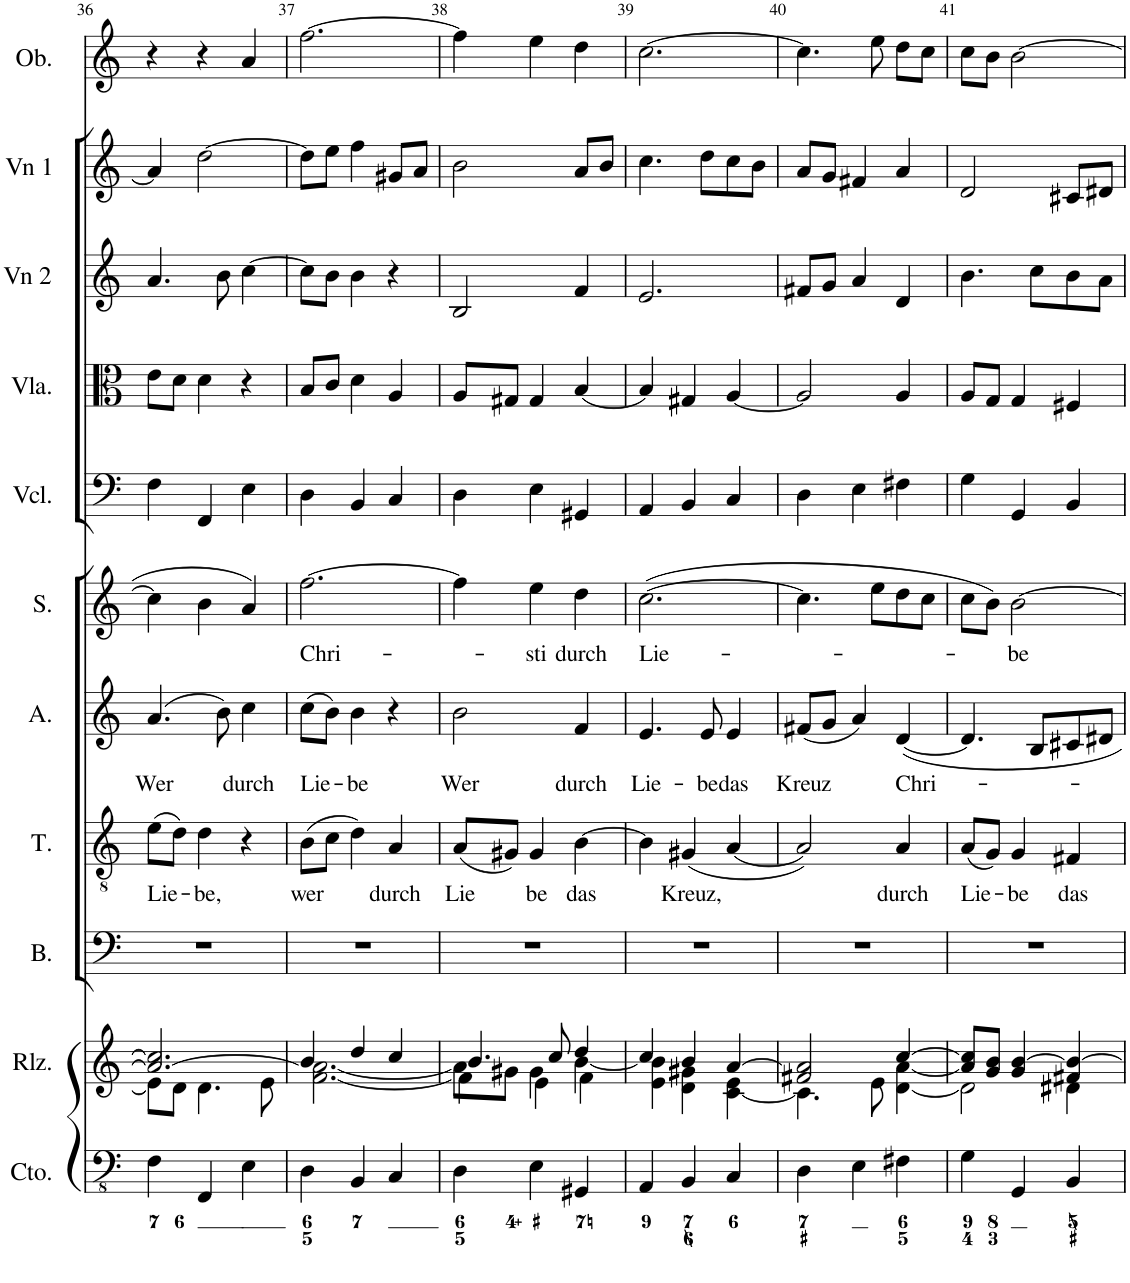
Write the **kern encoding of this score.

**kern	**kern	**kern	**kern	**text	**kern	**text	**kern	**text	**kern	**kern	**kern	**kern	**kern	**kern	**kern
*part13	*part12	*part11	*part10	*part10	*part9	*part9	*part8	*part8	*part7	*part6	*part5	*part4	*part3	*part2	*part1
*staff13	*staff12	*staff11	*staff10	*staff10	*staff9	*staff9	*staff8	*staff8	*staff7	*staff6	*staff5	*staff4	*staff3	*staff2	*staff1
*I"Continuo	*I"Rlzn.	*I"Bass	*I"Tenor	*	*I"Alto	*	*I"Soprano	*	*I"Contrabass	*I"'Cello/Cb	*I"Viola	*I"Violin 2	*I"Violin 1	*I"OboeXEQ	*I"Oboe
*I'Cto.	*I'Rlz.	*I'B.	*I'T.	*	*I'A.	*	*I'S.	*	*I'Cb	*	*I'Vla.	*I'Vn 2	*I'Vn 1	*I'Ob	*I'Ob.
!!LO:PB:g=z
*clefFv4	*clefG2	*clefF4	*clefGv2	*	*clefG2	*	*clefG2	*	*clefFv4	*clefF4	*clefC3	*clefG2	*clefG2	*clefG2	*clefG2
*	*	*	*	*	*	*	*	*	*Trd7c12	*	*	*	*	*	*
*k[]	*k[]	*k[]	*k[]	*	*k[]	*	*k[]	*	*k[]	*k[]	*k[]	*k[]	*k[]	*k[]	*k[]
*M3/4	*M3/4	*M3/4	*M3/4	*	*M3/4	*	*M3/4	*	*M3/4	*M3/4	*M3/4	*M3/4	*M3/4	*M3/4	*M3/4
=36	=36	=36	=36	=36	=36	=36	=36	=36	=36	=36	=36	=36	=36	=36	=36
*	*^	*	*	*	*	*	*	*	*	*	*	*	*	*	*
!	!	!	!	!	!LO:LY:b	!	!LO:LY:b	!	!	!	!	!	!	!	!	!
4FF\	2.a/_ 2.cc/]	8e\L]	2.r	(8e\L	Lie-	(4.a/	Wer	4cc\]	.	4FF	4F\	8e\L	4.a/	4a/]	4r	4r
.	.	8d\J	.	8d\J)	.	.	.	.	.	.	.	8d\J	.	.	.	.
!	!	!	!	!	!LO:LY:b	!	!	!	!	!	!	!	!	!	!	!
4FFF/	.	4.d\	.	4d\	-be,	.	.	4b\	.	4FFF	4FF/	4d\	.	[2dd\	4r	4r
.	.	.	.	.	.	8b\)	.	.	.	.	.	.	8b\	.	.	.
!	!	!	!	!	!	!	!LO:LY:b	!	!	!	!	!	!	!	!	!
4EE\	.	.	.	4r	.	4cc\	durch	4a/	.	4EE	4E\	4r	[4cc\	.	4a	4a/
.	.	8e\	.	.	.	.	.	.	.	.	.	.	.	.	.	.
=37	=37	=37	=37	=37	=37	=37	=37	=37	=37	=37	=37	=37	=37	=37	=37	=37
!	!	!	!	!	!LO:LY:b	!	!LO:LY:b	!	!LO:LY:b	!	!	!	!	!	!	!
4DD\	4b/	[2.f\ 2.a\_	2.r	(8B\L	wer	(8cc\L	Lie-	[2.ff\	Chri-	4DD	4D\	8B/L	8cc\L]	8dd\L]	[2.ff	[2.ff\
.	.	.	.	8c\J	.	8b\J)	.	.	.	.	.	8c/J	8b\J	8ee\J	.	.
!	!	!	!	!	!	!	!LO:LY:b	!	!	!	!	!	!	!	!	!
4BBB/	4dd/	.	.	4d\)	.	4b\	be	.	.	4BBB	4BB/	4d\	4b\	4ff\	.	.
!	!	!	!	!	!LO:LY:b	!	!	!	!	!	!	!	!	!	!	!
4CC/	4cc/	.	.	4A/	durch	4r	.	.	.	4CC	4C/	4A/	4r	8g#X/L	.	.
.	.	.	.	.	.	.	.	.	.	.	.	.	.	8a/J	.	.
=38	=38	=38	=38	=38	=38	=38	=38	=38	=38	=38	=38	=38	=38	=38	=38	=38
*	*	*^	*	*	*	*	*	*	*	*	*	*	*	*	*	*
!	!	!	!	!	!	!LO:LY:b	!	!LO:LY:b	!	!	!	!	!	!	!	!	!
4DD\	4.b/	8a\L]	4f\]	2.r	(8A/L	Lie	2b\	Wer	4ff\]	.	4DD	4D\	8A/L	2B/	2b\	4ff]	4ff\]
.	.	8g#X\J	.	.	8G#X/J)	.	.	.	.	.	.	.	8G#X/J	.	.	.	.
!	!	!	!	!	!	!LO:LY:b	!	!	!	!LO:LY:b	!	!	!	!	!	!	!
4EE\	.	4g#\	4e\	.	4G#/	be	.	.	4ee\	sti	4EE	4E\	4G#/	.	.	4ee	4ee\
.	8cc/	.	.	.	.	.	.	.	.	.	.	.	.	.	.	.	.
!	!	!	!	!	!	!LO:LY:b	!	!LO:LY:b	!	!LO:LY:b	!	!	!	!	!	!	!
4GGG#X/	4dd/	[4b\	4f\	.	[4B\	das	4f/	durch	4dd\	durch	4GGG#X	4GG#X/	[4B/	4f/	8a/L	4dd	4dd\
.	.	.	.	.	.	.	.	.	.	.	.	.	.	.	8b/J	.	.
*	*	*v	*v	*	*	*	*	*	*	*	*	*	*	*	*	*	*
=39	=39	=39	=39	=39	=39	=39	=39	=39	=39	=39	=39	=39	=39	=39	=39	=39
!	!	!	!	!	!	!	!LO:LY:b	!	!LO:LY:b	!	!	!	!	!	!	!
4AAA/	4cc/	4e\ 4b\]	2.r	4B\]	.	4.e/	Lie-	([2.cc\	Lie-	4AAA	4AA/	4B/]	2.e/	4.cc\	[2.cc	[2.cc\
!	!	!	!	!	!LO:LY:b	!	!	!	!	!	!	!	!	!	!	!
4BBB/	4b/	4d\ 4g#X\	.	(4G#X/	Kreuz,	.	.	.	.	4BBB	4BB/	4G#X/	.	.	.	.
!	!	!	!	!	!	!	!LO:LY:b	!	!	!	!	!	!	!	!	!
.	.	.	.	.	.	8e/	-be	.	.	.	.	.	.	8dd\L	.	.
!	!	!	!	!	!	!	!LO:LY:b	!	!	!	!	!	!	!	!	!
4CC/	[4a/	[4c\ 4e\	.	[4A/	.	4e/	das	.	.	4CC	4C/	[4A/	.	8cc\	.	.
.	.	.	.	.	.	.	.	.	.	.	.	.	.	8b\J	.	.
=40	=40	=40	=40	=40	=40	=40	=40	=40	=40	=40	=40	=40	=40	=40	=40	=40
!	!	!	!	!	!	!	!LO:LY:b	!	!	!	!	!	!	!	!	!
4DD\	2f#X/ 2a/]	4.c\]	2.r	2A/])	.	(8f#X/L	Kreuz	4.cc\]	.	4DD	4D\	2A/]	8f#X/L	8a/L	4.cc]	4.cc\]
.	.	.	.	.	.	8g/J	.	.	.	.	.	.	8g/J	8g/J	.	.
4EE\	.	.	.	.	.	4a/)	.	.	.	4EE	4E\	.	4a/	4f#X/	.	.
.	.	8e\	.	.	.	.	.	8ee\L	.	.	.	.	.	.	8ee	8ee\
!	!	!	!	!	!LO:LY:b	!	!LO:LY:b	!	!	!	!	!	!	!	!	!
4FF#X\	[4cc/	[4d\ [4a\	.	4A/	durch	[4d/	Chri-	8dd\	.	4FF#X	4F#X\	4A/	4d/	4a/	8dd\L	8dd\L
.	.	.	.	.	.	.	.	8cc\J	.	.	.	.	.	.	8cc\J	8cc\J
=41	=41	=41	=41	=41	=41	=41	=41	=41	=41	=41	=41	=41	=41	=41	=41	=41
!	!	!	!	!	!LO:LY:b	!	!	!	!	!	!	!	!	!	!	!
4GG\	8a/] 8cc/]L	2d\]	2.r	(8A/L	Lie-	4.d/]	.	8cc\L	.	4GG	4G\	8A/L	4.b\	2d/	8cc\L	8cc\L
.	8g/ 8b/J	.	.	8G/J)	.	.	.	8b\J)	.	.	.	8G/J	.	.	8b\J	8b\J
!	!	!	!	!	!LO:LY:b	!	!	!	!LO:LY:b	!	!	!	!	!	!	!
4GGG/	4g/ [4b/	.	.	4G/	-be	.	.	[2b\	-be	4GGG	4GG/	4G/	.	.	[2b	[2b\
.	.	.	.	.	.	8B/L	.	.	.	.	.	.	8cc\L	.	.	.
!	!	!	!	!	!LO:LY:b	!	!	!	!	!	!	!	!	!	!	!
4BBB/	4f#X/ 4b/_	4d#X\	.	4F#X/	das	8c#X/	.	.	.	4BBB	4BB/	4F#X/	8b\	8c#X/L	.	.
.	.	.	.	.	.	8d#X/J	.	.	.	.	.	.	8a\J	8d#X/J	.	.
*	*v	*v	*	*	*	*	*	*	*	*	*	*	*	*	*	*
=	=	=	=	=	=	=	=	=	=	=	=	=	=	=	=
*-	*-	*-	*-	*-	*-	*-	*-	*-	*-	*-	*-	*-	*-	*-	*-
